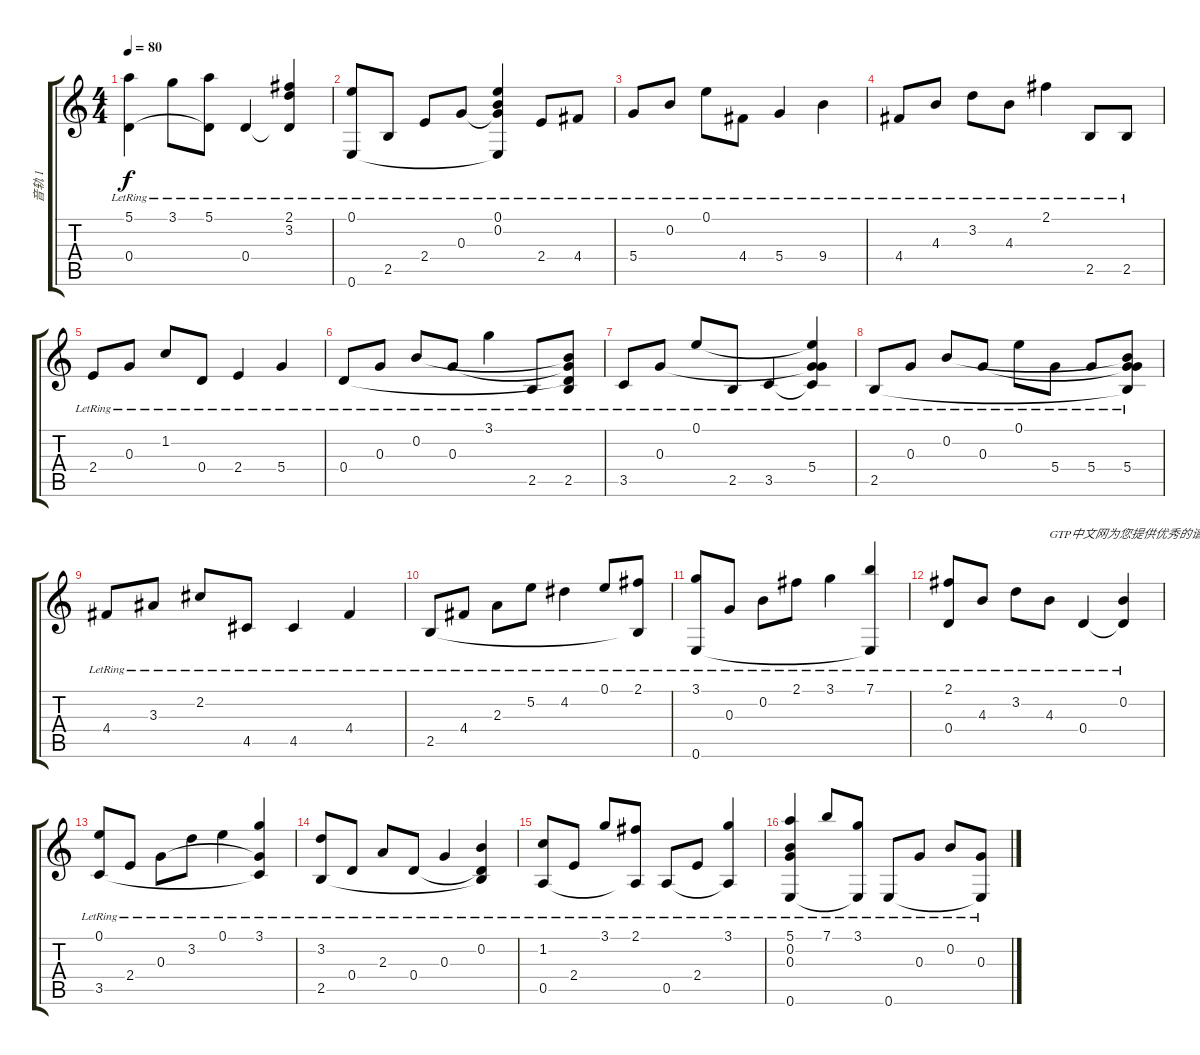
\track ("音轨 1" "音轨 1") {instrument acousticguitarsteel}
\staff {score tabs}
\tuning (E4 B3 G3 D3 A2 E2) {hide}
\ts (4 4)
\tempo 80
\clef g2
\ks c
(5.1{lr} 0.4{lr}).4{dy f} 3.1{lr}.8 (5.1{lr} 0.4{t}).8 0.4{lr}.4 (2.1{lr} 3.2{lr} 0.4{t}).4 |
(0.1{lr} 0.6{lr}).8 2.5{lr}.8 2.4{lr}.8 0.3{lr}.8 (0.1{lr} 0.2{lr} 0.3{t} 0.6{t}).4 2.4{lr}.8 4.4{lr}.8 |
5.4{lr}.8 0.2{lr}.8 0.1{lr}.8 4.4{lr}.8 5.4{lr}.4 9.4{lr}.4 |
4.4{lr}.8 4.3{lr}.8 3.2{lr}.8 4.3{lr}.8 2.1{lr}.4 2.5{lr}.8 2.5{lr}.8 |
2.4{lr}.8 0.3{lr}.8 1.2{lr}.8 0.4{lr}.8 2.4{lr}.4 5.4{lr}.4 |
0.4{lr}.8 0.3{lr}.8 0.2{lr}.8 0.3{lr}.8 3.1{lr}.4 2.5{lr}.8 (0.2{t} 0.3{t} 0.4{t} 2.5{lr}).8 |
3.5{lr}.8 0.3{lr}.8 0.1{lr}.8 2.5{lr}.8 3.5{lr}.4 (0.1{t} 0.3{t} 5.4{lr} 3.5{t}).4 |
2.5{lr}.8 0.3{lr}.8 0.2{lr}.8 0.3{lr}.8 0.1{lr}.8 5.4{lr}.8 5.4{lr}.8 (0.2{t} 0.3{t} 5.4{lr} 2.5{t}).8 |
4.4{lr}.8 3.3{lr}.8 2.2{lr}.8 4.5{lr}.8 4.5{lr}.4 4.4{lr}.4 |
2.5{lr}.8 4.4{lr}.8 2.3{lr}.8 5.2{lr}.8 4.2{lr}.4 0.1{lr}.8 (2.1{lr} 2.5{t}).8 |
(3.1{lr} 0.6{lr}).8 0.3{lr}.8 0.2{lr}.8 2.1{lr}.8 3.1{lr}.4 (7.1{lr} 0.6{t}).4 |
(2.1{lr} 0.4{lr}).8 4.3{lr}.8 3.2{lr}.8 4.3{lr}.8{txt "GTP中文网为您提供优秀的谱子"} 0.4{lr}.4 (0.2{lr} 0.4{t}).4 |
(0.1{lr} 3.5{lr}).8 2.4{lr}.8 0.3{lr}.8 3.2{lr}.8 0.1{lr}.4 (3.1{lr} 0.3{t} 3.5{t}).4 |
(3.2{lr} 2.5{lr}).8 0.4{lr}.8 2.3{lr}.8 0.4{lr}.8 0.3{lr}.4 (0.2{lr} 0.4{t} 2.5{t}).4 |
(1.2{lr} 0.5{lr}).8 2.4{lr}.8 3.1{lr}.8 (2.1{lr} 0.5{t}).8 0.5{lr}.8 2.4{lr}.8 (3.1{lr} 0.5{t}).4 |
(5.1{lr} 0.2{lr} 0.3{lr} 0.6{lr}).4 7.1{lr}.8 (3.1{lr} 0.6{t}).8 0.6{lr}.8 0.3{lr}.8 0.2{lr}.8 (0.3{lr} 0.6{t}).8
